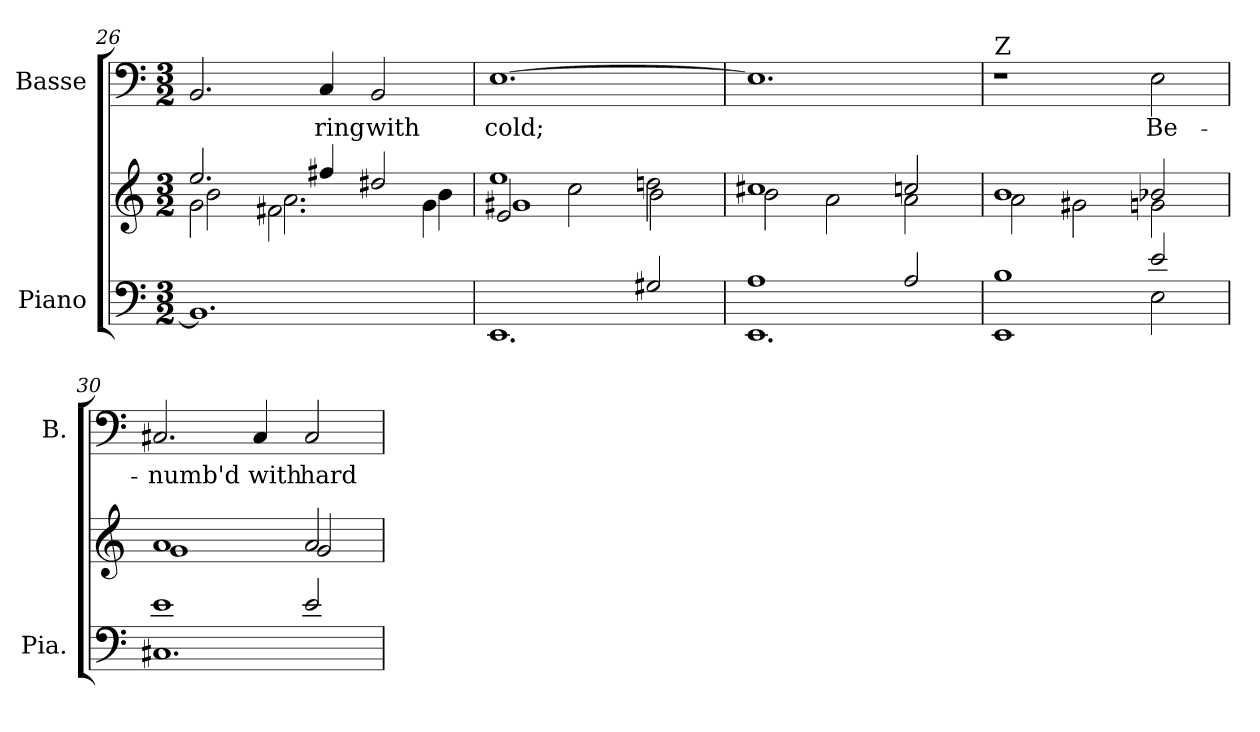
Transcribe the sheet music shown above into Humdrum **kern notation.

**kern	**kern	**kern	**text
*part2	*part2	*part1	*part1
*staff3	*staff2	*staff1	*staff1
*I"Piano	*	*I"Basse	*
*I'Pia.	*	*I'B.	*
*clefF4	*clefG2	*clefF4	*
*k[]	*k[]	*k[]	*
*M3/2	*M3/2	*M3/2	*
=26	=26	=26	=26
*	*^	*	*
*	*	*^	*	*
1.BB]	2.ee/	2g\	2b\	2.BB/	.
.	.	2.f#X\	2.a\	.	.
!	!	!	!	!	!LO:LY:b
.	4ff#X/	.	.	4C/	-ring
!	!	!	!	!	!LO:LY:b
.	2dd#X/	.	.	2BB/	with
.	.	4g\	4b\	.	.
=27	=27	=27	=27	=27	=27
*^	*	*	*	*	*
!	!	!	!	!	!	!LO:LY:b
1ryy	1.EE	1ee	2e/	1g#X	[1.E	cold;
.	.	.	2cc\	.	.	.
2G#X/	.	2ddn\	2b\	2ryy	.	.
*	*	*	*v	*v	*	*
!!LO:LB:g=z
=28	=28	=28	=28	=28	=28
1A	1.EE	1cc#X	2b\	1.E]	.
.	.	.	2a\	.	.
2A/	.	2ccn/	2a\	.	.
=29	=29	=29	=29	=29	=29
!	!	!	!	!LO:TX:t=Z	!
1B	1EE	1b	2a\	1r	.
.	.	.	2g#X\	.	.
!	!	!	!	!	!LO:LY:b
2e/	2E\	2b-X/	2gn\	2E\	Be-
=30	=30	=30	=30	=30	=30
!	!	!	!	!	!LO:LY:b
1e	1.C#X	1a	1g	2.C#X/	-numb'd
!	!	!	!	!	!LO:LY:b
.	.	.	.	4C#/	with
!	!	!	!	!	!LO:LY:b
2e/	.	2a/	2g/	2C#/	hard
*v	*v	*	*	*	*
*	*v	*v	*	*
=	=	=	=
*-	*-	*-	*-
